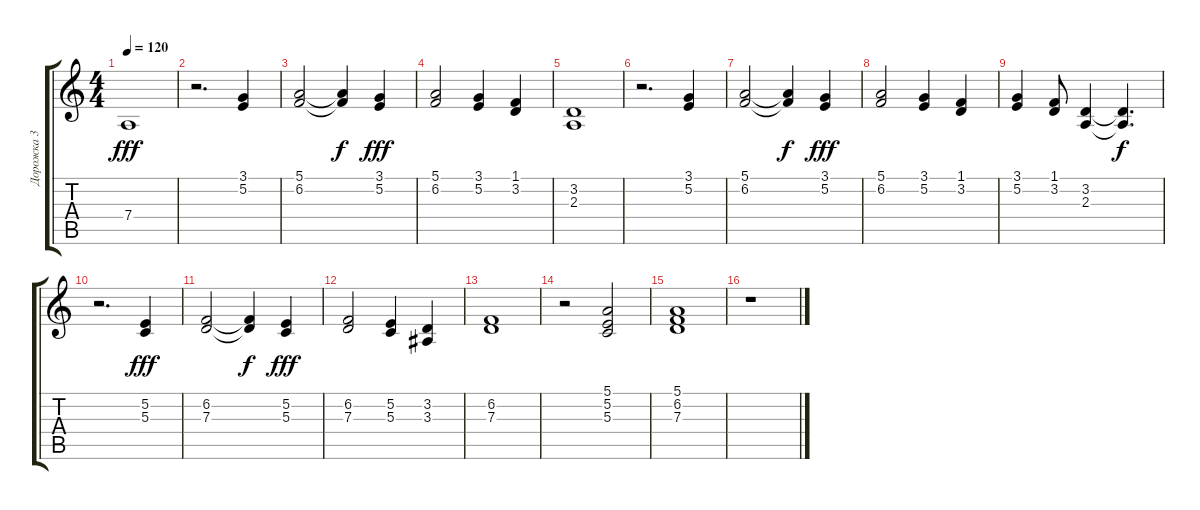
\track ("Дорожка 3" "Дорожка 3") {instrument flute}
\staff {score tabs}
\tuning (E4 B3 G3 D3 A2 E2) {hide}
\ts (4 4)
\tempo 120
\clef g2
\ks c
7.4.1{dy fff} |
r.2{d} (3.1 5.2).4 |
(5.1 6.2).2 (5.1{t} 6.2{t}).4{dy f} (3.1 5.2).4{dy fff} |
(5.1 6.2).2 (3.1 5.2).4 (1.1 3.2).4 |
(3.2 2.3).1 |
r.2{d} (3.1 5.2).4 |
(5.1 6.2).2 (5.1{t} 6.2{t}).4{dy f} (3.1 5.2).4{dy fff} |
(5.1 6.2).2 (3.1 5.2).4 (1.1 3.2).4 |
(3.1 5.2).4 (1.1 3.2).8 (3.2 2.3).4 (3.2{t} 2.3{t}).4{d dy f} |
r.2{d} (5.2 5.3).4{dy fff} |
(6.2 7.3).2 (6.2{t} 7.3{t}).4{dy f} (5.2 5.3).4{dy fff} |
(6.2 7.3).2 (5.2 5.3).4 (3.2 3.3).4 |
(6.2 7.3).1 |
r.2 (5.1 5.2 5.3).2 |
(5.1 6.2 7.3).1 |
r.1
